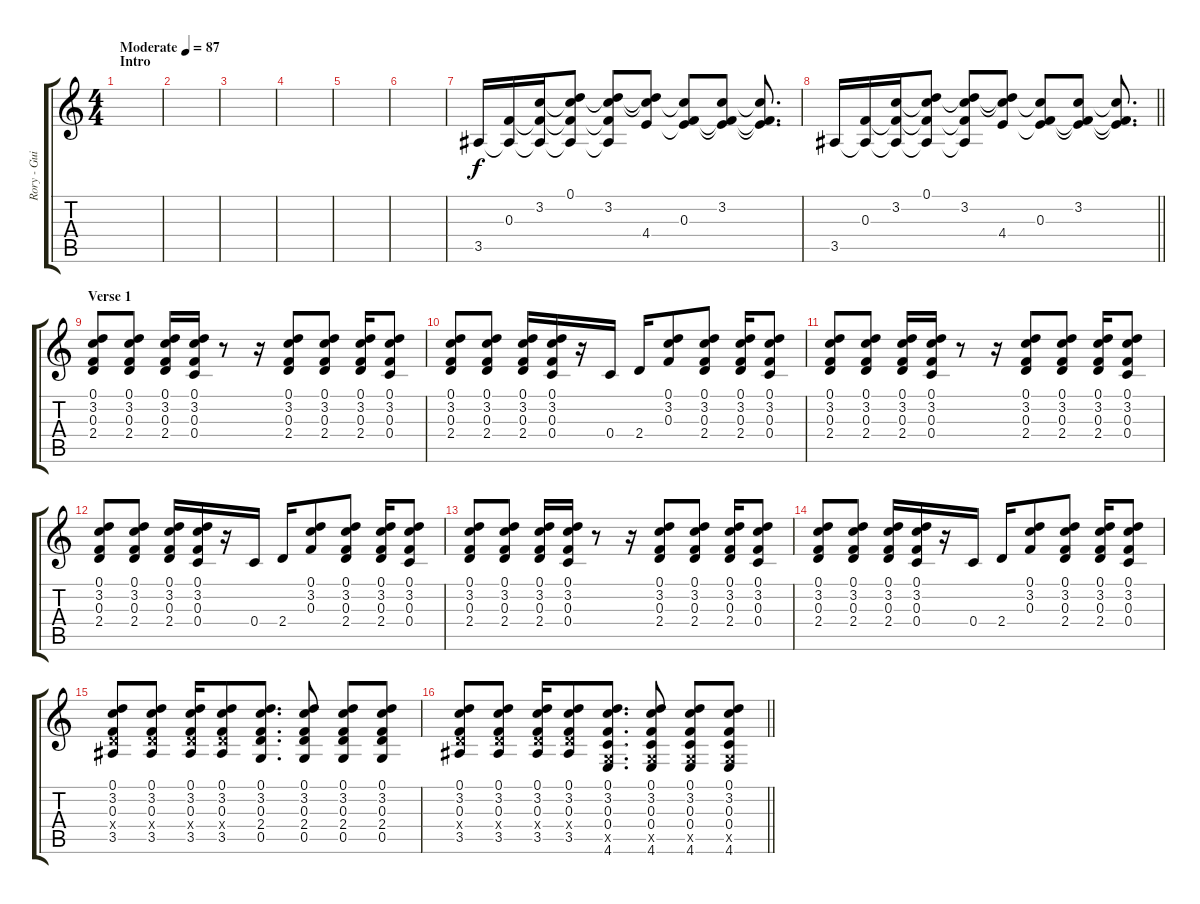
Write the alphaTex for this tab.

\track ("Rory - Guitar" "Rory - Gui") {instrument overdrivenguitar}
\staff {score tabs}
\tuning (D4 A3 F3 C3 G2 C2) {hide}
\ts (4 4)
\section ("" "Intro")
\tempo (87 "Moderate")
\clef g2
\ks c
|
|
|
|
|
|
3.5.16 (0.3 3.5{t}).16 (3.2 0.3{t} 3.5{t}).16 (0.1 3.2{t} 0.3{t} 3.5{t}).8 (0.1{t} 3.2 0.3{t} 3.5{t}).8 (0.1{t} 3.2{t} 4.4).8 (3.2{t} 0.3 4.4{t}).8 (3.2 0.3{t} 4.4{t}).8 (3.2{t} 0.3{t} 4.4{t}).8{d} |
\barLineRight lightlight
3.5.16 (0.3 3.5{t}).16 (3.2 0.3{t} 3.5{t}).16 (0.1 3.2{t} 0.3{t} 3.5{t}).8 (0.1{t} 3.2 0.3{t} 3.5{t}).8 (0.1{t} 3.2{t} 4.4).8 (3.2{t} 0.3 4.4{t}).8 (3.2 0.3{t} 4.4{t}).8 (3.2{t} 0.3{t} 4.4{t}).8{d} |
\section ("" "Verse 1")
(0.1 3.2 0.3 2.4).8 (0.1 3.2 0.3 2.4).8 (0.1 3.2 0.3 2.4).16 (0.1 3.2 0.3 0.4).16 r.8 r.16 (0.1 3.2 0.3 2.4).8 (0.1 3.2 0.3 2.4).8 (0.1 3.2 0.3 2.4).16 (0.1 3.2 0.3 0.4).8 |
(0.1 3.2 0.3 2.4).8 (0.1 3.2 0.3 2.4).8 (0.1 3.2 0.3 2.4).16 (0.1 3.2 0.3 0.4).16 r.16 0.4.16 2.4.16 (0.1 3.2 0.3).8 (0.1 3.2 0.3 2.4).8 (0.1 3.2 0.3 2.4).16 (0.1 3.2 0.3 0.4).8 |
(0.1 3.2 0.3 2.4).8 (0.1 3.2 0.3 2.4).8 (0.1 3.2 0.3 2.4).16 (0.1 3.2 0.3 0.4).16 r.8 r.16 (0.1 3.2 0.3 2.4).8 (0.1 3.2 0.3 2.4).8 (0.1 3.2 0.3 2.4).16 (0.1 3.2 0.3 0.4).8 |
(0.1 3.2 0.3 2.4).8 (0.1 3.2 0.3 2.4).8 (0.1 3.2 0.3 2.4).16 (0.1 3.2 0.3 0.4).16 r.16 0.4.16 2.4.16 (0.1 3.2 0.3).8 (0.1 3.2 0.3 2.4).8 (0.1 3.2 0.3 2.4).16 (0.1 3.2 0.3 0.4).8 |
(0.1 3.2 0.3 2.4).8 (0.1 3.2 0.3 2.4).8 (0.1 3.2 0.3 2.4).16 (0.1 3.2 0.3 0.4).16 r.8 r.16 (0.1 3.2 0.3 2.4).8 (0.1 3.2 0.3 2.4).8 (0.1 3.2 0.3 2.4).16 (0.1 3.2 0.3 0.4).8 |
(0.1 3.2 0.3 2.4).8 (0.1 3.2 0.3 2.4).8 (0.1 3.2 0.3 2.4).16 (0.1 3.2 0.3 0.4).16 r.16 0.4.16 2.4.16 (0.1 3.2 0.3).8 (0.1 3.2 0.3 2.4).8 (0.1 3.2 0.3 2.4).16 (0.1 3.2 0.3 0.4).8 |
(0.1 3.2 0.3 2.4{x} 3.5).8 (0.1 3.2 0.3 2.4{x} 3.5).8 (0.1 3.2 0.3 2.4{x} 3.5).16 (0.1 3.2 0.3 2.4{x} 3.5).8 (0.1 3.2 0.3 2.4 0.5).8{d} (0.1 3.2 0.3 2.4 0.5).8 (0.1 3.2 0.3 2.4 0.5).8 (0.1 3.2 0.3 2.4 0.5).8 |
\barLineRight lightlight
(0.1 3.2 0.3 2.4{x} 3.5).8 (0.1 3.2 0.3 2.4{x} 3.5).8 (0.1 3.2 0.3 2.4{x} 3.5).16 (0.1 3.2 0.3 2.4{x} 3.5).8 (0.1 3.2 0.3 0.4 0.5{x} 4.6).8{d} (0.1 3.2 0.3 0.4 0.5{x} 4.6).8 (0.1 3.2 0.3 0.4 0.5{x} 4.6).8 (0.1 3.2 0.3 0.4 0.5{x} 4.6).8
